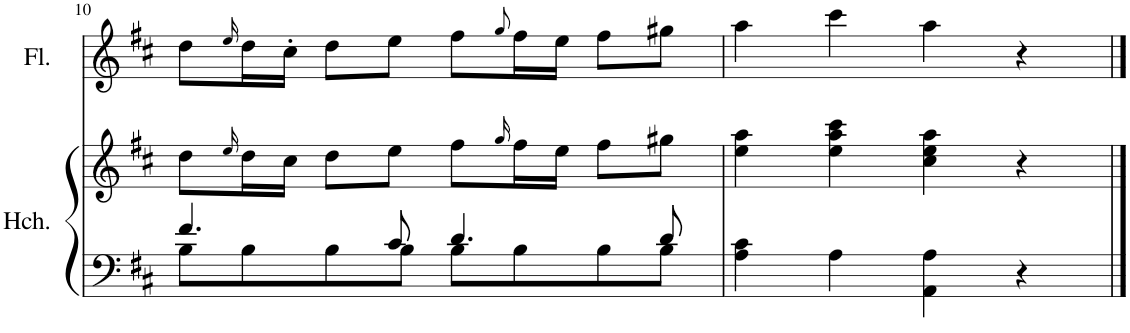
**kern	**kern	**kern
*part2	*part2	*part1
*staff3	*staff2	*staff1
*I"Harpsichord	*	*I"Flute
*I'Hch.	*	*I'Fl.
!!LO:PB:g=z
*clefF4	*clefG2	*clefG2
*k[f#c#]	*k[f#c#]	*k[f#c#]
*M4/4	*M4/4	*M4/4
=10	=10	=10
*^	*	*
4.f#/	8B\L	8dd\L	8dd\L
.	.	16qee/	16qee/
.	8B\	16dd\L	16dd\L
.	.	16cc#\JJ	16cc#'\JJ
.	8B\	8dd\L	8dd\L
8c#/	8B\J	8ee\J	8ee\J
4.d/	8B\L	8ff#\L	8ff#\L
.	.	16qgg/	8qgg/
.	8B\	16ff#\L	16ff#\L
.	.	16ee\JJ	16ee\JJ
.	8B\	8ff#\L	8ff#\L
8d/	8B\J	8gg#X\J	8gg#X\J
*v	*v	*	*
=11	=11	=11
4A\ 4c#\	4ee\ 4aa\	4aa\
4A\	4ee\ 4aa\ 4ccc#\	4ccc#\
4AA\ 4A\	4cc#\ 4ee\ 4aa\	4aa\
4r	4r	4r
==	==	==
*-	*-	*-
